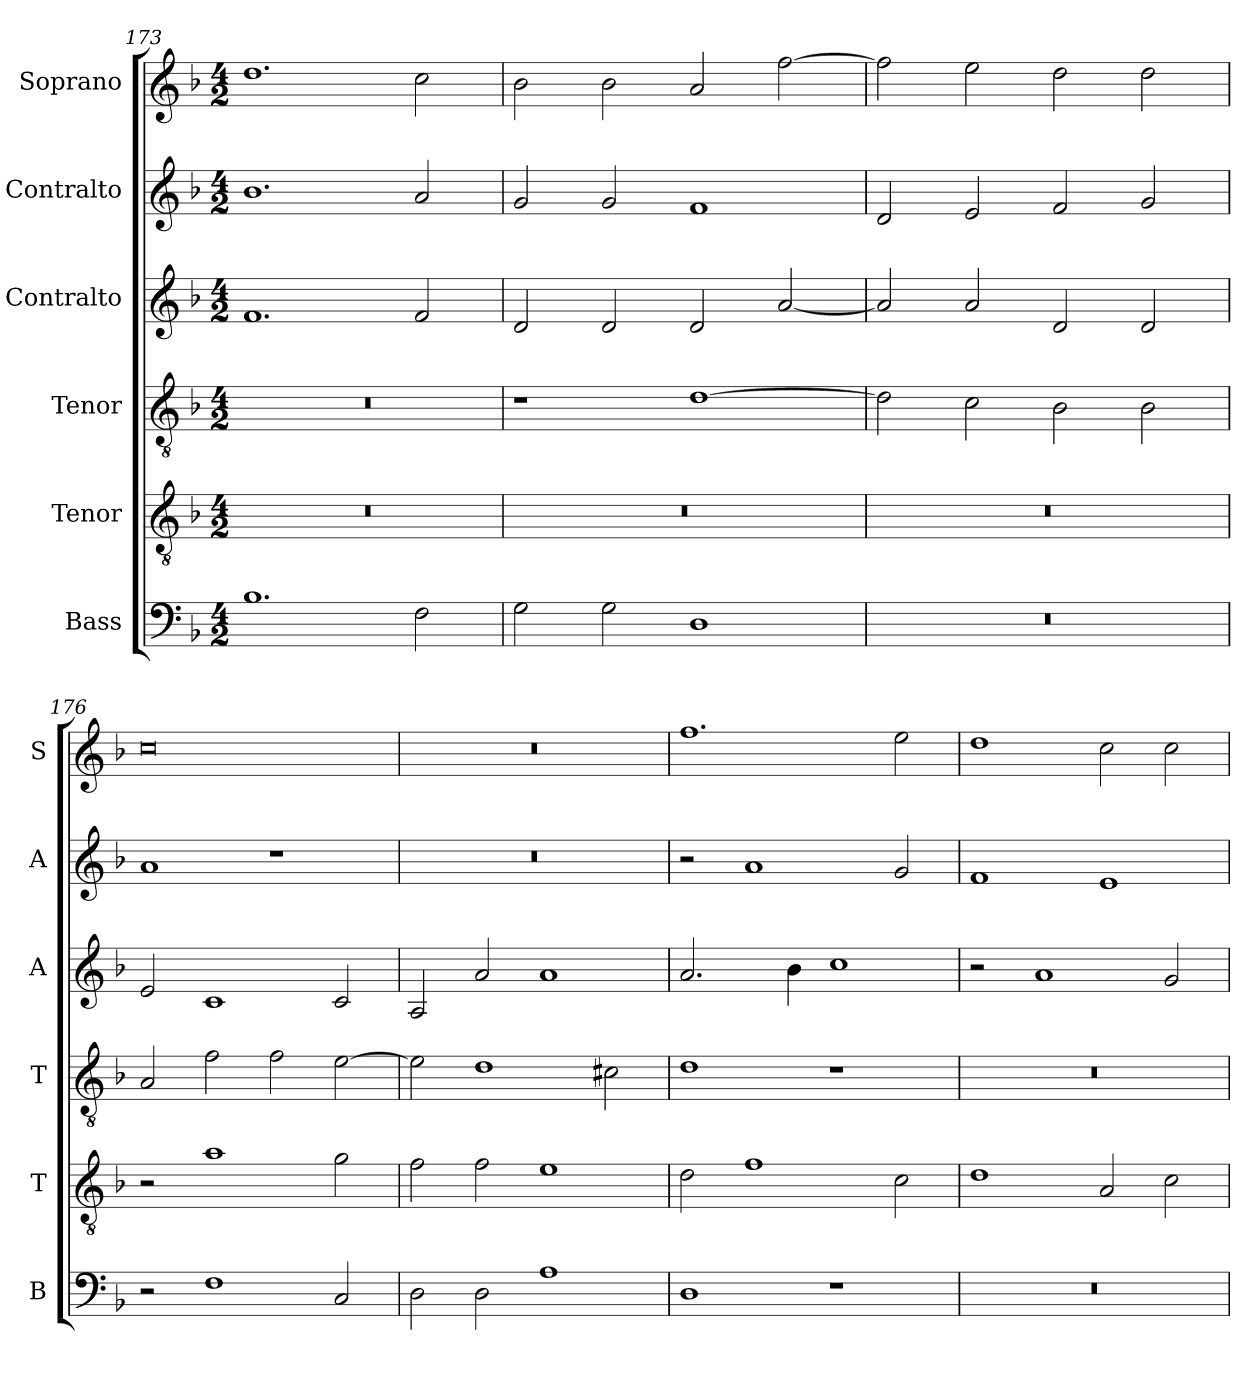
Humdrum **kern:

**kern	**kern	**kern	**kern	**kern	**kern
*part6	*part5	*part4	*part3	*part2	*part1
*staff6	*staff5	*staff4	*staff3	*staff2	*staff1
*I"Bass	*I"Tenor	*I"Tenor	*I"Contralto	*I"Contralto	*I"Soprano
*I'B	*I'T	*I'T	*I'A	*I'A	*I'S
*clefF4	*clefGv2	*clefGv2	*clefG2	*clefG2	*clefG2
*k[b-]	*k[b-]	*k[b-]	*k[b-]	*k[b-]	*k[b-]
*G:dor	*G:dor	*G:dor	*G:dor	*G:dor	*G:dor
*M4/2	*M4/2	*M4/2	*M4/2	*M4/2	*M4/2
=173	=173	=173	=173	=173	=173
1.B-	0r	0r	1.f	1.b-	1.dd
2F	.	.	2f	2a	2cc
=174	=174	=174	=174	=174	=174
2G	0r	1r	2d	2g	2b-
2G	.	.	2d	2g	2b-
1D	.	[1d	2d	1f	2a
.	.	.	[2a	.	[2ff
=175	=175	=175	=175	=175	=175
0r	0r	2d]	2a]	2d	2ff]
.	.	2c	2a	2e	2ee
.	.	2B-	2d	2f	2dd
.	.	2B-	2d	2g	2dd
=176	=176	=176	=176	=176	=176
2r	2r	2A	2e	1a	0cc
1F	1a	2f	1c	.	.
.	.	2f	.	1r	.
2C	2g	[2e	2c	.	.
=177	=177	=177	=177	=177	=177
2D	2f	2e]	2A	0r	0r
2D	2f	1d	2a	.	.
1A	1e	.	1a	.	.
.	.	2c#X	.	.	.
=178	=178	=178	=178	=178	=178
1D	2d	1d	2.a	2r	1.ff
.	1f	.	.	1a	.
.	.	.	4b-	.	.
1r	.	1r	1cc	.	.
.	2c	.	.	2g	2ee
=179	=179	=179	=179	=179	=179
0r	1d	0r	2r	1f	1dd
.	.	.	1a	.	.
.	2A	.	.	1e	2cc
.	2c	.	2g	.	2cc
=	=	=	=	=	=
*-	*-	*-	*-	*-	*-
